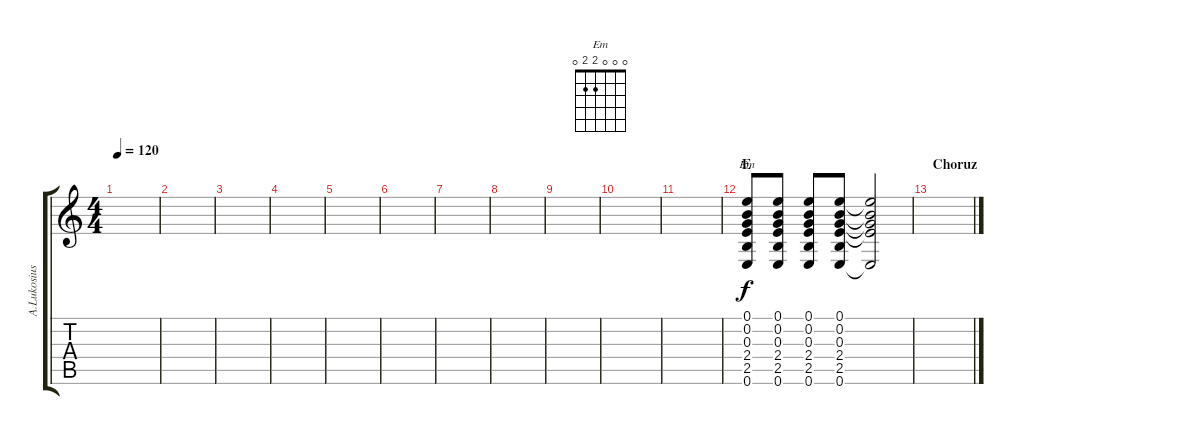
\track ("A.Lukosius {O" "A.Lukosius") {instrument celesta}
\staff {score tabs}
\tuning (E5 B4 G4 D4 A3 E3) {hide}
\chord ("Em" 0 0 0 2 2 0)
\ts (4 4)
\tempo 120
\clef g2
\ks c
|
|
|
|
|
|
|
|
|
|
|
\section ("" "E")
(0.1 0.2 0.3 2.4 2.5 0.6).8{ch "Em" instrument electricguitarclean} (0.1 0.2 0.3 2.4 2.5 0.6).8{instrument electricguitarclean} (0.1 0.2 0.3 2.4 2.5 0.6).8{instrument electricguitarclean} (0.1 0.2 0.3 2.4 2.5 0.6).8{instrument electricguitarclean} (0.1{t} 0.2{t} 0.3{t} 2.4{t} 0.6{t}).2 |
\section ("" "Choruz")
